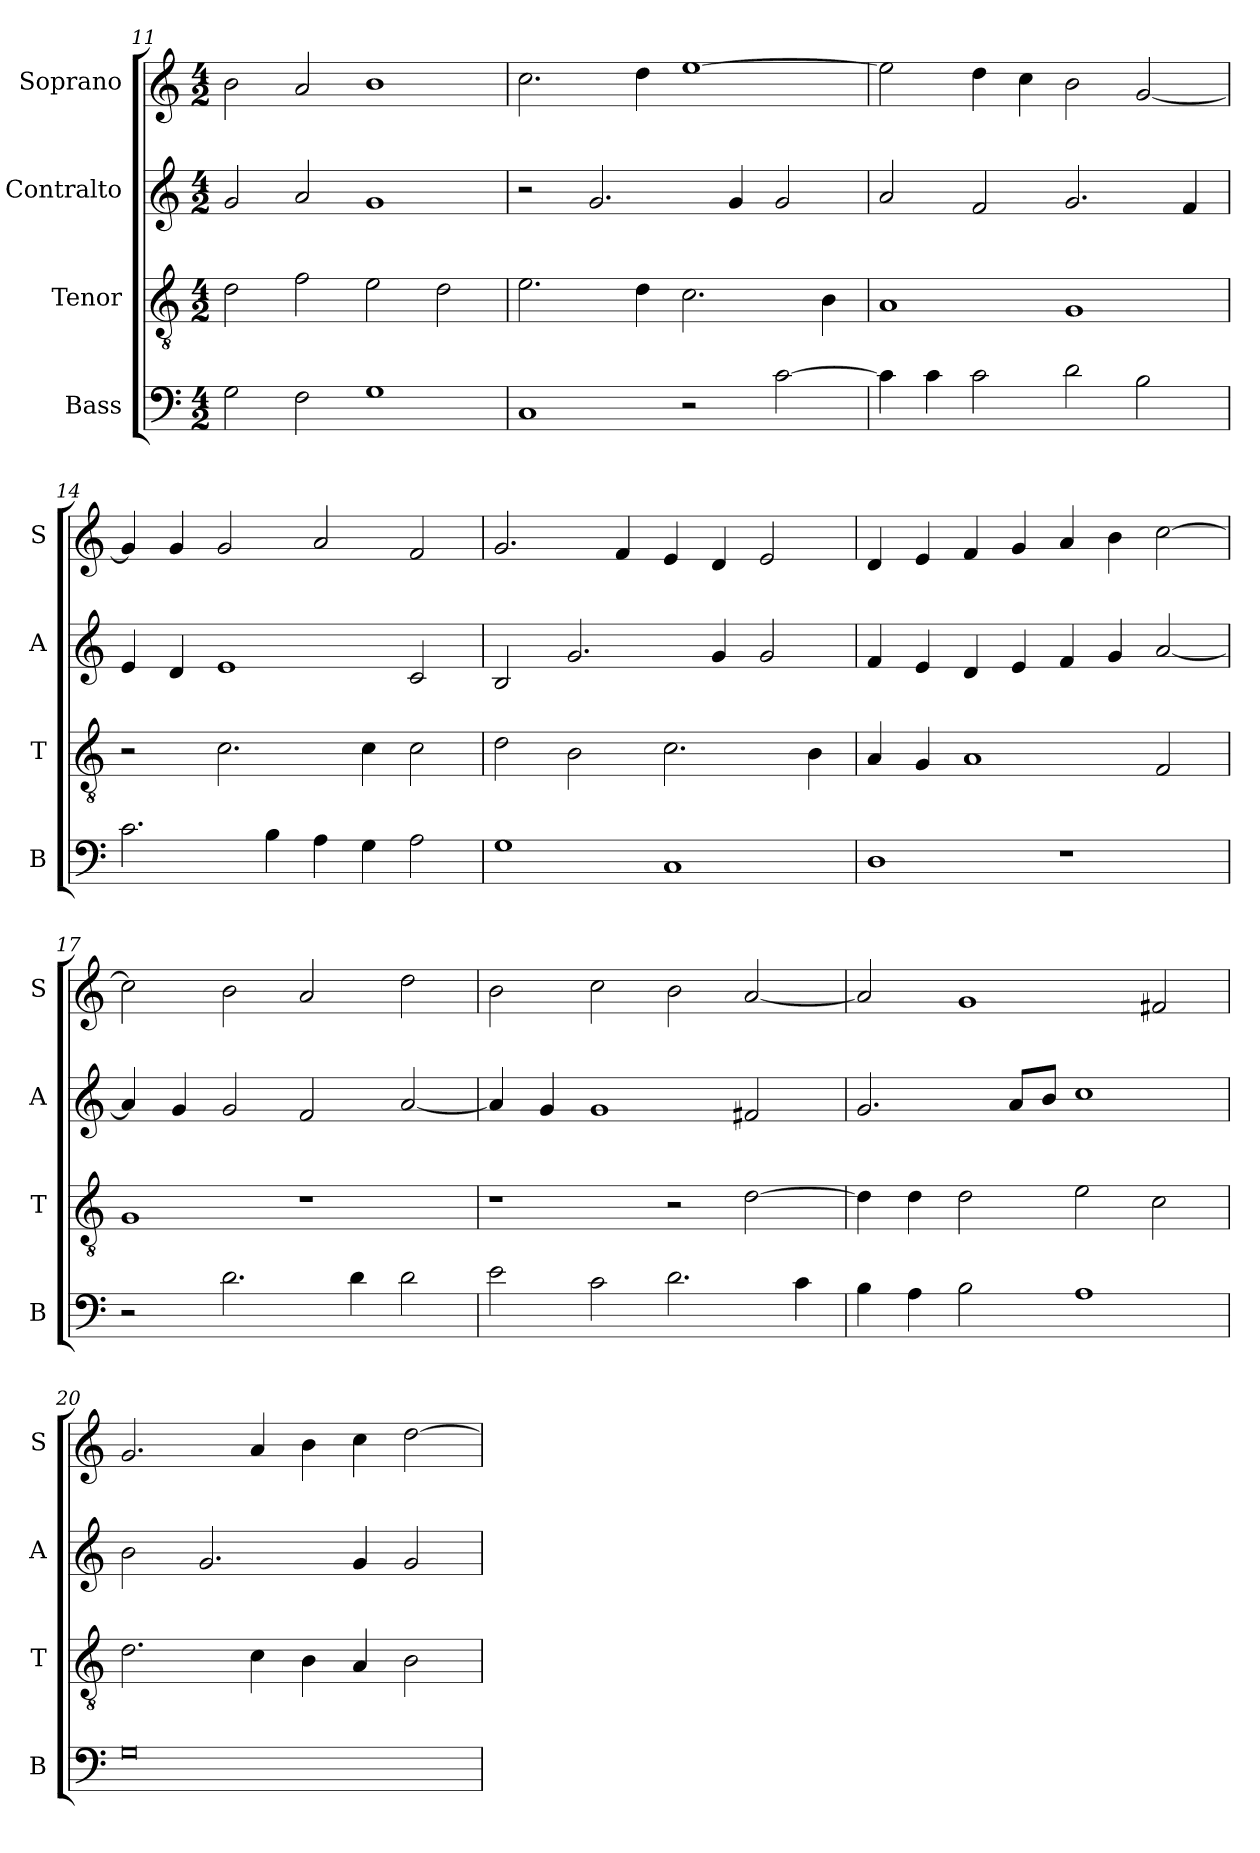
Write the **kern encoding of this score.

**kern	**kern	**kern	**kern
*part4	*part3	*part2	*part1
*staff4	*staff3	*staff2	*staff1
*I"Bass	*I"Tenor	*I"Contralto	*I"Soprano
*I'B	*I'T	*I'A	*I'S
*clefF4	*clefGv2	*clefG2	*clefG2
*k[]	*k[]	*k[]	*k[]
*C:ion	*C:ion	*C:ion	*C:ion
*M4/2	*M4/2	*M4/2	*M4/2
=11	=11	=11	=11
2G	2d	2g	2b
2F	2f	2a	2a
1G	2e	1g	1b
.	2d	.	.
=12	=12	=12	=12
1C	2.e	2r	2.cc
.	.	2.g	.
.	4d	.	4dd
2r	2.c	.	[1ee
.	.	4g	.
[2c	.	2g	.
.	4B	.	.
=13	=13	=13	=13
4c]	1A	2a	2ee]
4c	.	.	.
2c	.	2f	4dd
.	.	.	4cc
2d	1G	2.g	2b
2B	.	.	[2g
.	.	4f	.
=14	=14	=14	=14
2.c	2r	4e	4g]
.	.	4d	4g
.	2.c	1e	2g
4B	.	.	.
4A	.	.	2a
4G	4c	.	.
2A	2c	2c	2f
=15	=15	=15	=15
1G	2d	2B	2.g
.	2B	2.g	.
.	.	.	4f
1C	2.c	.	4e
.	.	4g	4d
.	.	2g	2e
.	4B	.	.
=16	=16	=16	=16
1D	4A	4f	4d
.	4G	4e	4e
.	1A	4d	4f
.	.	4e	4g
1r	.	4f	4a
.	.	4g	4b
.	2F	[2a	[2cc
=17	=17	=17	=17
2r	1G	4a]	2cc]
.	.	4g	.
2.d	.	2g	2b
.	1r	2f	2a
4d	.	.	.
2d	.	[2a	2dd
=18	=18	=18	=18
2e	1r	4a]	2b
.	.	4g	.
2c	.	1g	2cc
2.d	2r	.	2b
.	[2d	2f#X	[2a
4c	.	.	.
=19	=19	=19	=19
4B	4d]	2.g	2a]
4A	4d	.	.
2B	2d	.	1g
.	.	8a/L	.
.	.	8b/J	.
1A	2e	1cc	.
.	2c	.	2f#X
=20	=20	=20	=20
0G	2.d	2b	2.g
.	.	2.g	.
.	4c	.	4a
.	4B	.	4b
.	4A	4g	4cc
.	2B	2g	[2dd
=	=	=	=
*-	*-	*-	*-
